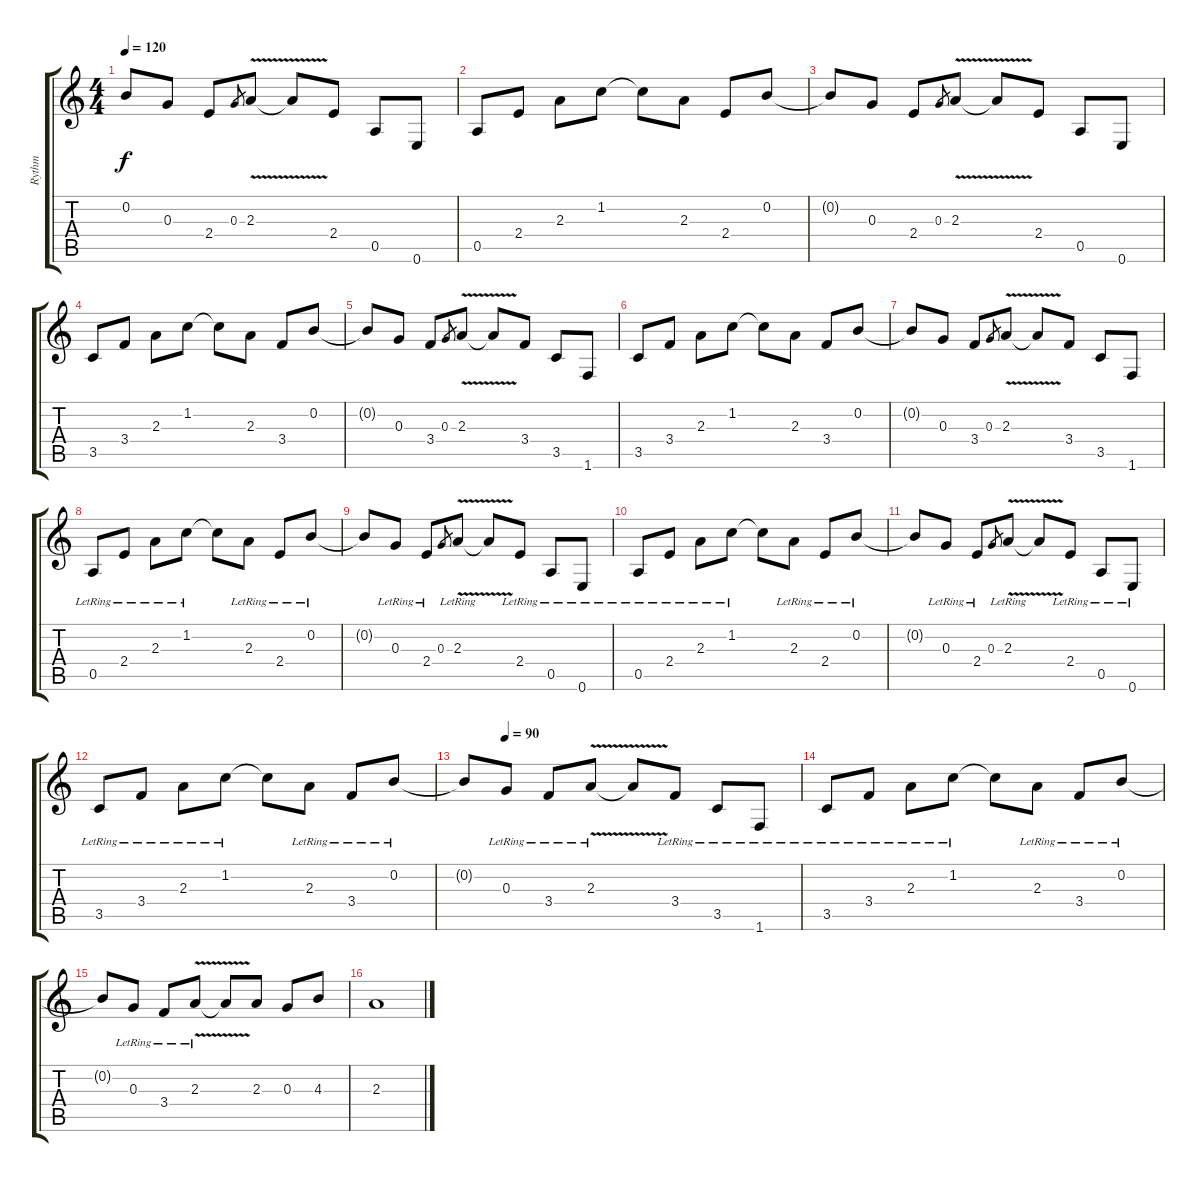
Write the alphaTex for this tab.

\track ("Rythm" "Rythm") {instrument overdrivenguitar}
\staff {score tabs}
\tuning (E4 B3 G3 D3 A2 E2) {hide}
\ts (4 4)
\tempo 120
\clef g2
\ks c
0.2{t}.8{dy f} 0.3.8 2.4.8 0.3.8{gr} 2.3{v}.8 2.3{t}.8 2.4.8 0.5.8 0.6.8 |
0.5.8 2.4.8 2.3.8 1.2.8 1.2{t}.8 2.3.8 2.4.8 0.2.8 |
0.2{t}.8 0.3.8 2.4.8 0.3.8{gr} 2.3{v}.8 2.3{t}.8 2.4.8 0.5.8 0.6.8 |
3.5.8 3.4.8 2.3.8 1.2.8 1.2{t}.8 2.3.8 3.4.8 0.2.8 |
0.2{t}.8 0.3.8 3.4.8 0.3.8{gr} 2.3{v}.8 2.3{t}.8 3.4.8 3.5.8 1.6.8 |
3.5.8 3.4.8 2.3.8 1.2.8 1.2{t}.8 2.3.8 3.4.8 0.2.8 |
0.2{t}.8 0.3.8 3.4.8 0.3.8{gr} 2.3{v}.8 2.3{t}.8 3.4.8 3.5.8 1.6.8 |
0.5{lr}.8 2.4{lr}.8 2.3{lr}.8 1.2{lr}.8 1.2{t}.8 2.3{lr}.8 2.4{lr}.8 0.2{lr}.8 |
0.2{t}.8 0.3{lr}.8 2.4{lr}.8 0.3.8{gr} 2.3{v lr}.8 2.3{t}.8 2.4{lr}.8 0.5{lr}.8 0.6{lr}.8 |
0.5{lr}.8 2.4{lr}.8 2.3{lr}.8 1.2{lr}.8 1.2{t}.8 2.3{lr}.8 2.4{lr}.8 0.2{lr}.8 |
0.2{t}.8 0.3{lr}.8 2.4{lr}.8 0.3.8{gr} 2.3{v lr}.8 2.3{t}.8 2.4{lr}.8 0.5{lr}.8 0.6{lr}.8 |
3.5{lr}.8 3.4{lr}.8 2.3{lr}.8 1.2{lr}.8 1.2{t}.8 2.3{lr}.8 3.4{lr}.8 0.2{lr}.8 |
\tempo (90 0.125)
0.2{t}.8 0.3{lr}.8 3.4{lr}.8 2.3{v lr}.8 2.3{t}.8 3.4{lr}.8 3.5{lr}.8 1.6{lr}.8 |
3.5{lr}.8 3.4{lr}.8 2.3{lr}.8 1.2{lr}.8 1.2{t}.8 2.3{lr}.8 3.4{lr}.8 0.2{lr}.8 |
0.2{t}.8 0.3{lr}.8 3.4{lr}.8 2.3{v lr}.8 2.3{t}.8 2.3.8 0.3.8 4.3.8 |
2.3.1
